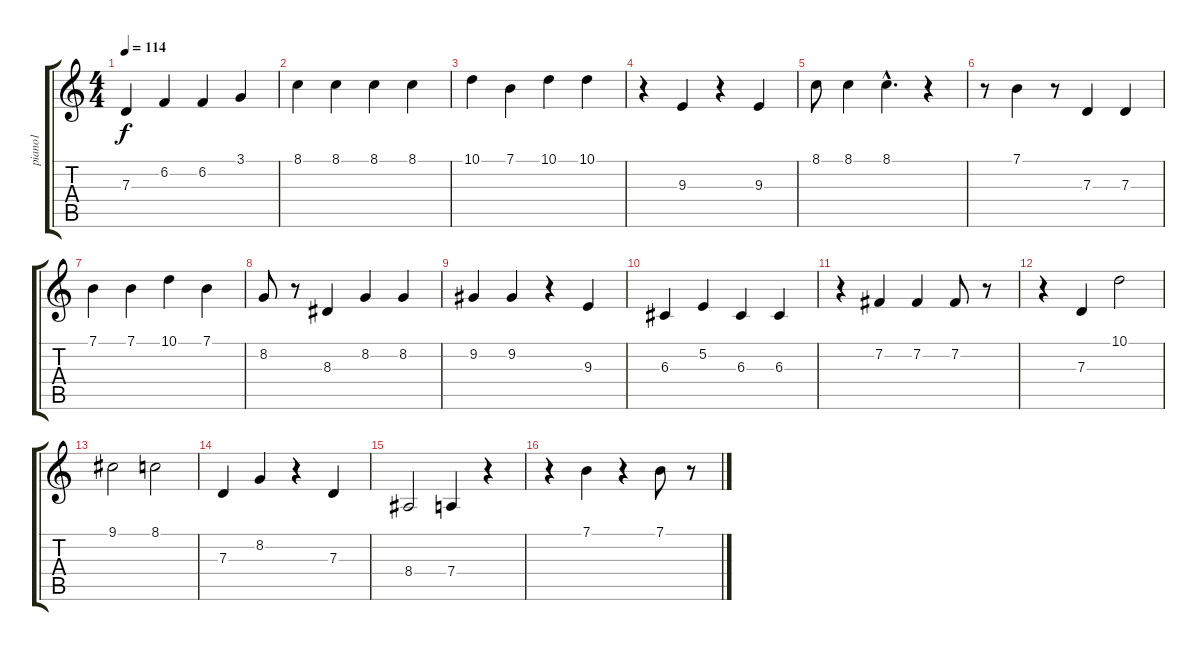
\track ("piano1              " "piano1    ") {instrument acousticgrandpiano}
\staff {score tabs}
\tuning (E4 B3 G3 D3 A2 E2) {hide}
\ts (4 4)
\tempo 114
\clef g2
\ks c
7.3.4{dy f} 6.2.4 6.2.4 3.1.4 |
8.1.4 8.1.4 8.1.4 8.1.4 |
10.1.4 7.1.4 10.1.4 10.1.4 |
r.4 9.3.4 r.4 9.3.4 |
8.1.8 8.1.4 8.1{hac}.4{d} r.4 |
r.8 7.1.4 r.8 7.3.4 7.3.4 |
7.1.4 7.1.4 10.1.4 7.1.4 |
8.2.8 r.8 8.3.4 8.2.4 8.2.4 |
9.2.4 9.2.4 r.4 9.3.4 |
6.3.4 5.2.4 6.3.4 6.3.4 |
r.4 7.2.4 7.2.4 7.2.8 r.8 |
r.4 7.3.4 10.1.2 |
9.1.2 8.1.2 |
7.3.4 8.2.4 r.4 7.3.4 |
8.4.2 7.4.4 r.4 |
r.4 7.1.4 r.4 7.1.8 r.8
